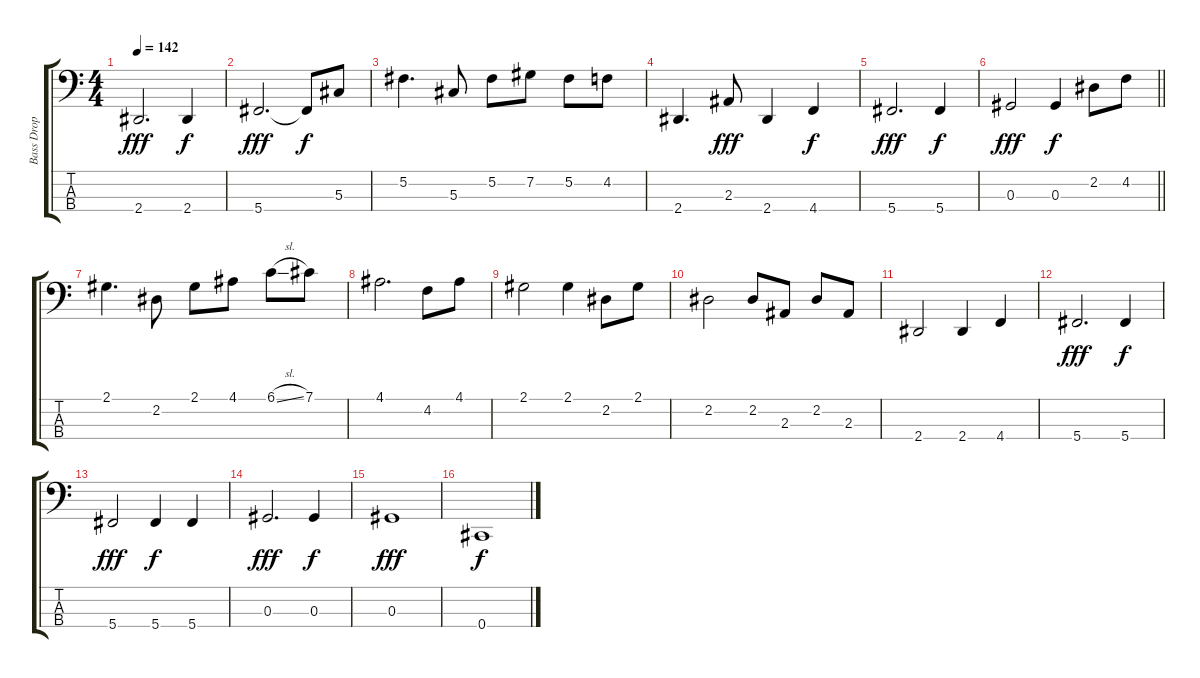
\track ("Bass Drop D" "Bass Drop ") {instrument electricbassfinger}
\staff {score tabs}
\tuning (Gb2 Db2 Ab1 Db1) {hide}
\ts (4 4)
\tempo 142
\clef f4
\ks c
2.4.2{d dy fff} 2.4.4{dy f} |
5.4.2{d dy fff} 5.4{t}.8{dy f} 5.3.8 |
5.2.4{d} 5.3.8 5.2.8 7.2.8 5.2.8 4.2.8 |
2.4.4{d} 2.3.8{dy fff} 2.4.4 4.4.4{dy f} |
5.4.2{d dy fff} 5.4.4{dy f} |
\barLineRight lightlight
0.3.2{dy fff} 0.3.4{dy f} 2.2.8 4.2.8 |
2.1.4{d} 2.2.8 2.1.8 4.1.8 6.1{sl}.8 7.1.8 |
4.1.2{d} 4.2.8 4.1.8 |
2.1.2 2.1.4 2.2.8 2.1.8 |
2.2.2 2.2.8 2.3.8 2.2.8 2.3.8 |
2.4.2 2.4.4 4.4.4 |
5.4.2{d dy fff} 5.4.4{dy f} |
5.4.2{dy fff} 5.4.4{dy f} 5.4.4 |
0.3.2{d dy fff} 0.3.4{dy f} |
0.3.1{dy fff} |
0.4.1{dy f}
